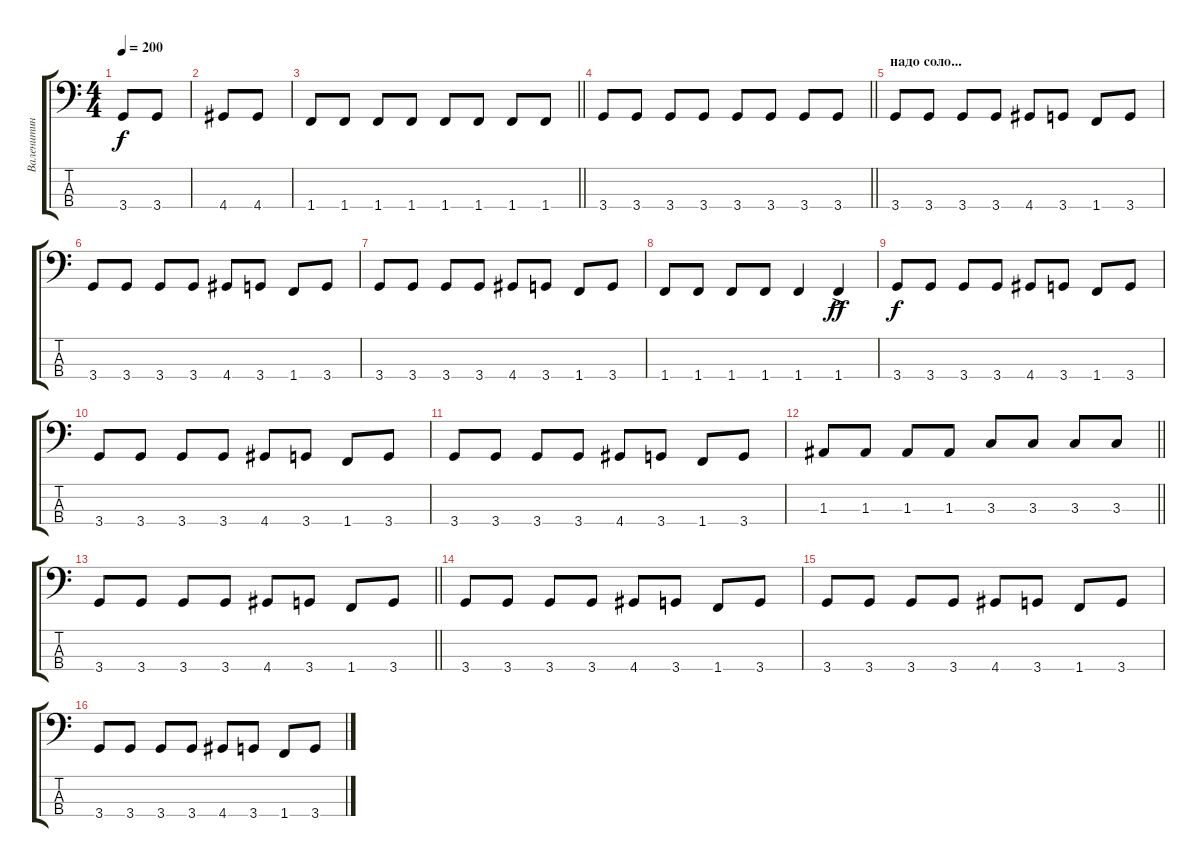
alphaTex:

\track ("Валенитин Pitones" "Валенитин ") {instrument electricbassfinger}
\staff {score tabs}
\tuning (G2 D2 A1 E1) {hide}
\ts (4 4)
\tempo 200
\clef f4
\ks c
3.4.8{dy f} 3.4.8 |
4.4.8 4.4.8 |
\barLineRight lightlight
1.4.8 1.4.8 1.4.8 1.4.8 1.4.8 1.4.8 1.4.8 1.4.8 |
\barLineRight lightlight
3.4.8 3.4.8 3.4.8 3.4.8 3.4.8 3.4.8 3.4.8 3.4.8 |
\section ("" "надо соло...")
3.4.8 3.4.8 3.4.8 3.4.8 4.4.8 3.4.8 1.4.8 3.4.8 |
3.4.8 3.4.8 3.4.8 3.4.8 4.4.8 3.4.8 1.4.8 3.4.8 |
3.4.8 3.4.8 3.4.8 3.4.8 4.4.8 3.4.8 1.4.8 3.4.8 |
1.4.8 1.4.8 1.4.8 1.4.8 1.4.4 1.4{ac}.4{dy ff} |
3.4.8{dy f} 3.4.8 3.4.8 3.4.8 4.4.8 3.4.8 1.4.8 3.4.8 |
3.4.8 3.4.8 3.4.8 3.4.8 4.4.8 3.4.8 1.4.8 3.4.8 |
3.4.8 3.4.8 3.4.8 3.4.8 4.4.8 3.4.8 1.4.8 3.4.8 |
\barLineRight lightlight
1.3.8 1.3.8 1.3.8 1.3.8 3.3.8 3.3.8 3.3.8 3.3.8 |
\barLineRight lightlight
3.4.8 3.4.8 3.4.8 3.4.8 4.4.8 3.4.8 1.4.8 3.4.8 |
3.4.8 3.4.8 3.4.8 3.4.8 4.4.8 3.4.8 1.4.8 3.4.8 |
3.4.8 3.4.8 3.4.8 3.4.8 4.4.8 3.4.8 1.4.8 3.4.8 |
3.4.8 3.4.8 3.4.8 3.4.8 4.4.8 3.4.8 1.4.8 3.4.8
